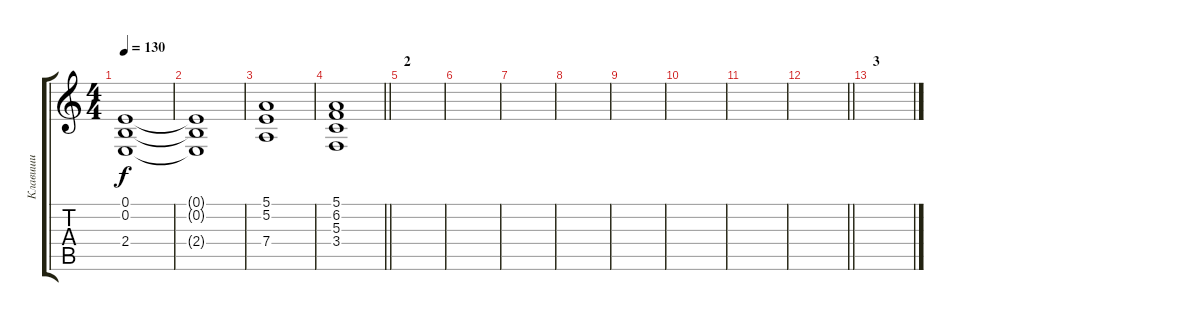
\track ("Клавиши" "Клавиши") {instrument stringensemble1}
\staff {score tabs}
\tuning (E4 B3 G3 D3 A2 E2) {hide}
\ts (4 4)
\tempo 130
\clef g2
\ks c
(0.1 0.2 2.4).1{dy f} |
(0.1{t} 0.2{t} 2.4{t}).1 |
(5.1 5.2 7.4).1 |
\barLineRight lightlight
(5.1 6.2 5.3 3.4).1 |
\section ("" "2")
|
|
|
|
|
|
|
\barLineRight lightlight
|
\section ("" "3")
